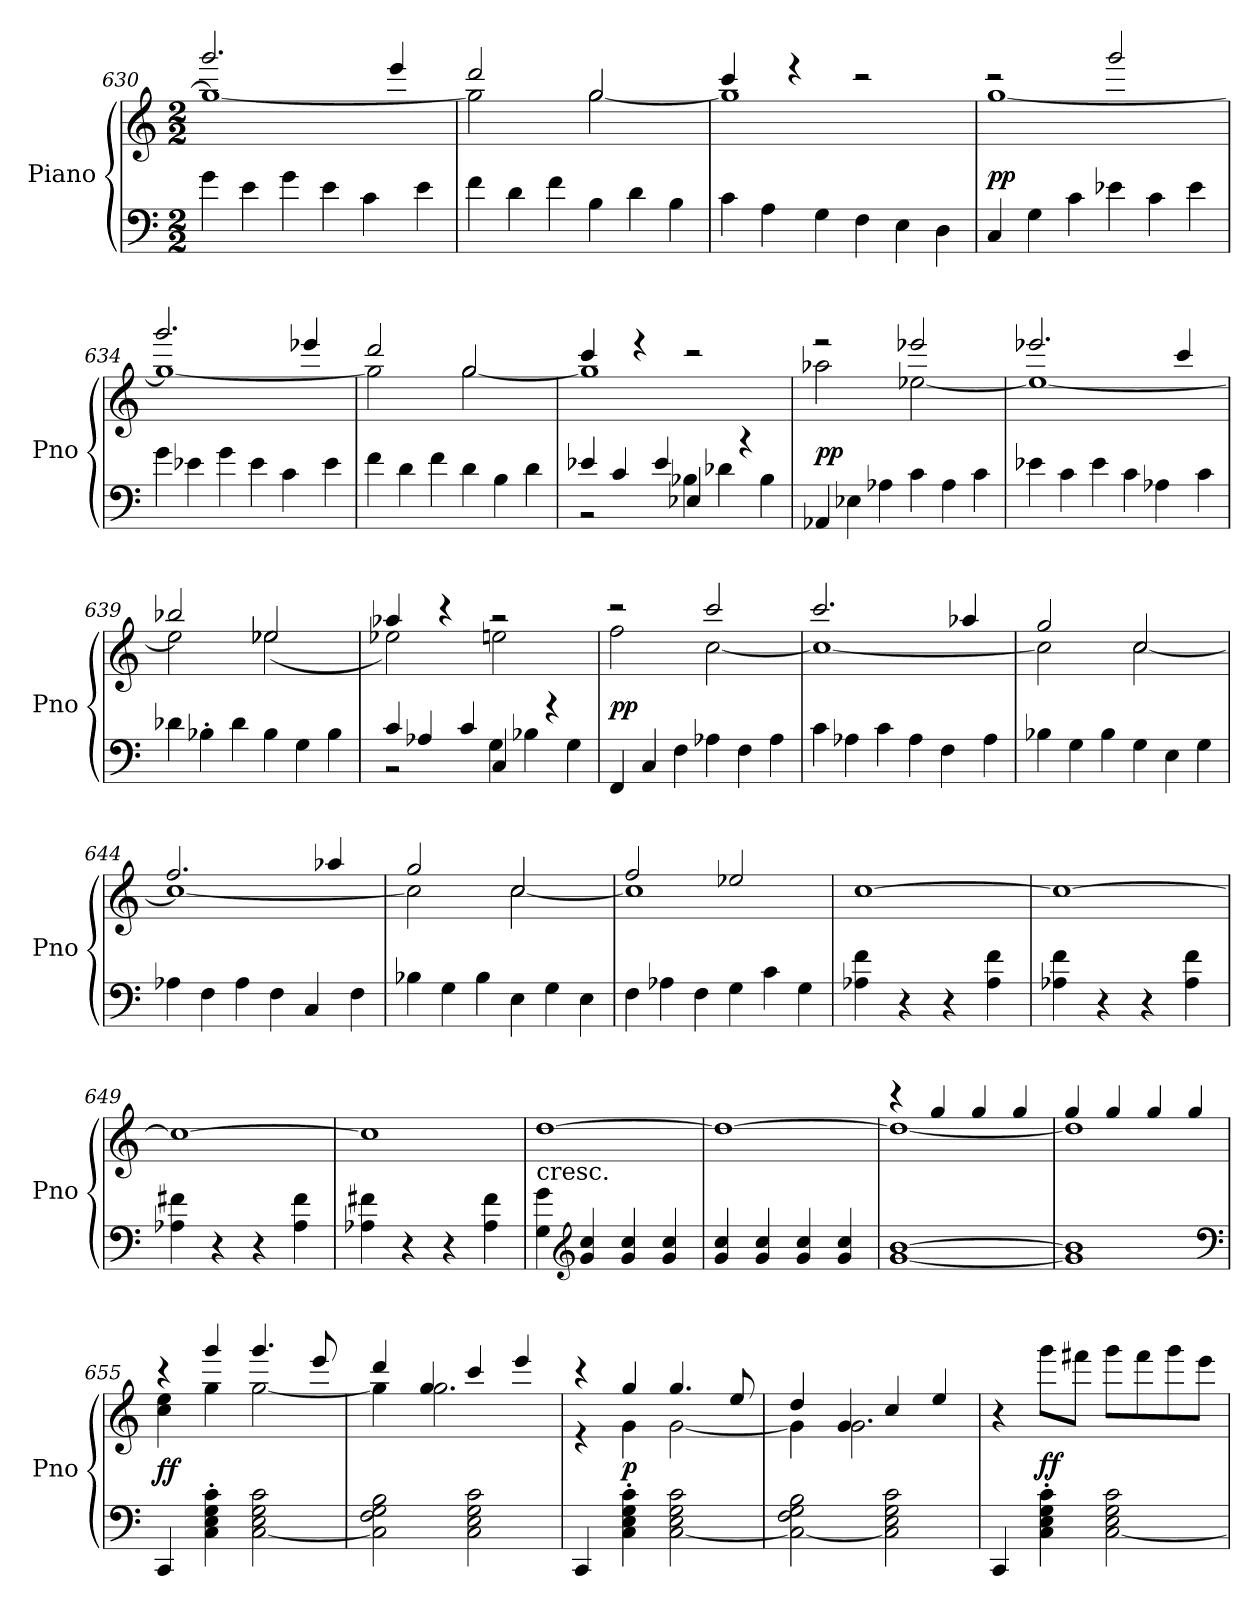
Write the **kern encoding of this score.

**kern	**kern	**dynam
*part1	*part1	*part1
*staff2	*staff1	*staff1/2
*I"Piano	*	*
*I'Pno	*	*
*clefF4	*clefG2	*
*k[]	*k[]	*
*C:	*C:	*
*M2/2	*M2/2	*
*Xtuplet	*	*
=630	=630	=630
*	*^	*
6g	2.ggg	1gg_	.
6e	.	.	.
6g	.	.	.
6e	.	.	.
6c	.	.	.
.	4eee	.	.
6e	.	.	.
=631	=631	=631	=631
6f	2ddd	2gg]	.
6d	.	.	.
6f	.	.	.
6B	2gg	[2gg	.
6d	.	.	.
6B	.	.	.
=632	=632	=632	=632
6c	4ccc	1gg]	.
6A	.	.	.
.	4r	.	.
6G	.	.	.
6F	2r	.	.
6E	.	.	.
6D	.	.	.
=633	=633	=633	=633
6C	2r	[1gg	pp
6G	.	.	.
6c	.	.	.
6e-X	2ggg	.	.
6c	.	.	.
6e-	.	.	.
=634	=634	=634	=634
6g	2.ggg	1gg_	.
6e-X	.	.	.
6g	.	.	.
6e-	.	.	.
6c	.	.	.
.	4eee-X	.	.
6e-	.	.	.
=635	=635	=635	=635
6f	2ddd	2gg]	.
6d	.	.	.
6f	.	.	.
6d	2gg	[2gg	.
6B	.	.	.
6d	.	.	.
=636	=636	=636	=636
*^	*	*	*
6e-X	2r	4ccc	1gg]	.
6c	.	.	.	.
.	.	4r	.	.
6e-	.	.	.	.
4E-X	6B-X	2r	.	.
.	6d-X	.	.	.
4r	.	.	.	.
.	6B-	.	.	.
*v	*v	*	*	*
=637	=637	=637	=637
6AA-X	2r	2aa-X	pp
6E-X	.	.	.
6A-X	.	.	.
6c	2eee-X	[2ee-X	.
6A-	.	.	.
6c	.	.	.
=638	=638	=638	=638
6e-X	2.eee-X	1ee-_	.
6c	.	.	.
6e-	.	.	.
6c	.	.	.
6A-X	.	.	.
.	4ccc	.	.
6c	.	.	.
=639	=639	=639	=639
6d-X	2bb-X	2ee-]	.
6B-X'	.	.	.
6d-	.	.	.
6B-	2ee-X	(2ee-X	.
6G	.	.	.
6B-	.	.	.
=640	=640	=640	=640
*^	*	*	*
6c	2r	4aa-X	2ee-X)	.
6A-X	.	.	.	.
.	.	4r	.	.
6c	.	.	.	.
4C	6G	2r	2een	.
.	6B-X	.	.	.
4r	.	.	.	.
.	6G	.	.	.
*v	*v	*	*	*
=641	=641	=641	=641
6FF	2r	2ff	pp
6C	.	.	.
6F	.	.	.
6A-X	2ccc	[2cc	.
6F	.	.	.
6A-	.	.	.
=642	=642	=642	=642
6c	2.ccc	1cc_	.
6A-X	.	.	.
6c	.	.	.
6A-	.	.	.
6F	.	.	.
.	4aa-X	.	.
6A-	.	.	.
=643	=643	=643	=643
6B-X	2gg	2cc]	.
6G	.	.	.
6B-	.	.	.
6G	2cc	[2cc	.
6E	.	.	.
6G	.	.	.
=644	=644	=644	=644
6A-X	2.ff	1cc_	.
6F	.	.	.
6A-	.	.	.
6F	.	.	.
6C	.	.	.
.	4aa-X	.	.
6F	.	.	.
=645	=645	=645	=645
6B-X	2gg	2cc]	.
6G	.	.	.
6B-	.	.	.
6E	2cc	[2cc	.
6G	.	.	.
6E	.	.	.
=646	=646	=646	=646
6F	2ff	1cc]	.
6A-X	.	.	.
6F	.	.	.
6G	2ee-X	.	.
6c	.	.	.
6G	.	.	.
*	*v	*v	*
=647	=647	=647
4A-X 4f	[1cc	.
4r	.	.
4r	.	.
4A- 4f	.	.
=648	=648	=648
4A-X 4f	1cc_	.
4r	.	.
4r	.	.
4A- 4f	.	.
=649	=649	=649
4A-X 4f#X	1cc_	.
4r	.	.
4r	.	.
4A- 4f#	.	.
=650	=650	=650
4A-X 4f#X	1cc]	.
4r	.	.
4r	.	.
4A- 4f#	.	.
=651	=651	=651
!	!LO:TX:c:t=cresc.	!
4G 4g	[1dd	.
*clefG2	*	*
4g 4cc	.	.
4g 4cc	.	.
4g 4cc	.	.
=652	=652	=652
4g 4cc	1dd_	.
4g 4cc	.	.
4g 4cc	.	.
4g 4cc	.	.
=653	=653	=653
*	*^	*
[1g [1b	4r	1dd_	.
.	4gg	.	.
.	4gg	.	.
.	4gg	.	.
=654	=654	=654	=654
1g] 1b]	4gg	1dd]	.
.	4gg	.	.
.	4gg	.	.
.	4gg	.	.
*clefF4	*	*	*
=655	=655	=655	=655
4CC	4r	4cc 4ee	ff
4C' 4E' 4G' 4c'	4ggg	4gg	.
[2C 2E 2G 2c	4.ggg	[2gg	.
.	8eee	.	.
=656	=656	=656	=656
2C] 2F 2G 2B	4ddd	4gg]	.
.	4gg	2.gg	.
2C 2E 2G 2c	4ccc	.	.
.	4eee	.	.
=657	=657	=657	=657
4CC	4r	4r	.
4C' 4E' 4G' 4c'	4gg	4g	p
[2C 2E 2G 2c	4.gg	[2g	.
.	8ee	.	.
=658	=658	=658	=658
2C_ 2F 2G 2B	4dd	4g]	.
.	4g	2.g	.
2C] 2E 2G 2c	4cc	.	.
.	4ee	.	.
*	*v	*v	*
=659	=659	=659
4CC	4r	.
4C' 4E' 4G' 4c'	8gggL	ff
.	8fff#XJ	.
[2C 2E 2G 2c	8gggL	.
.	8fff#	.
.	8ggg	.
.	8eeeJ	.
=	=	=
*-	*-	*-
